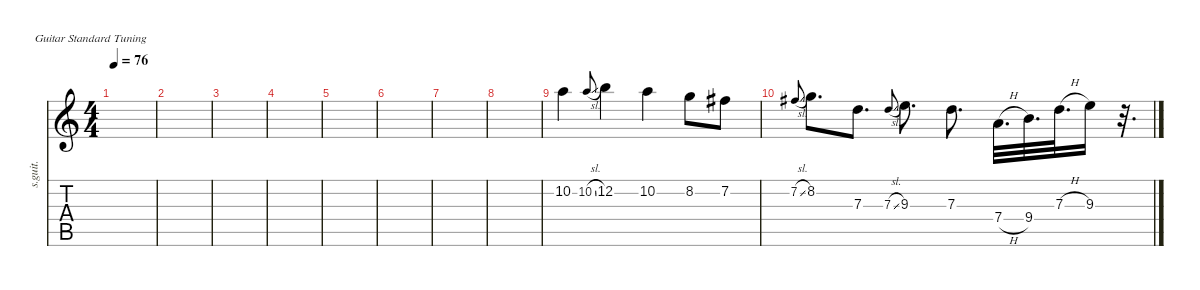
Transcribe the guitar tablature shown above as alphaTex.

\defaultSystemsLayout 4
\hideDynamics
\bracketExtendMode nobrackets
\otherSystemsTrackNameOrientation horizontal
\track ("右上结尾solo" "s.guit.") {instrument acousticguitarsteel}
\staff {score tabs}
\tuning (E4 B3 G3 D3 A2 E2)
\ts (4 4)
\tempo 76
\clef g2
\ks c
|
|
|
|
|
|
|
|
10.2.4 10.2{sl}.8{gr onbeat} 12.2.4 10.2.4 8.2.8 7.2.8 |
7.2{sl}.8{gr onbeat} 8.2.8{d} 7.3.8{d} 7.3{sl}.8{gr onbeat} 9.3.8{d} 7.3.8{d} 7.4{h}.32{d} 9.4.32{d} 7.3{h}.32{d} 9.3.16 r.32{d}
